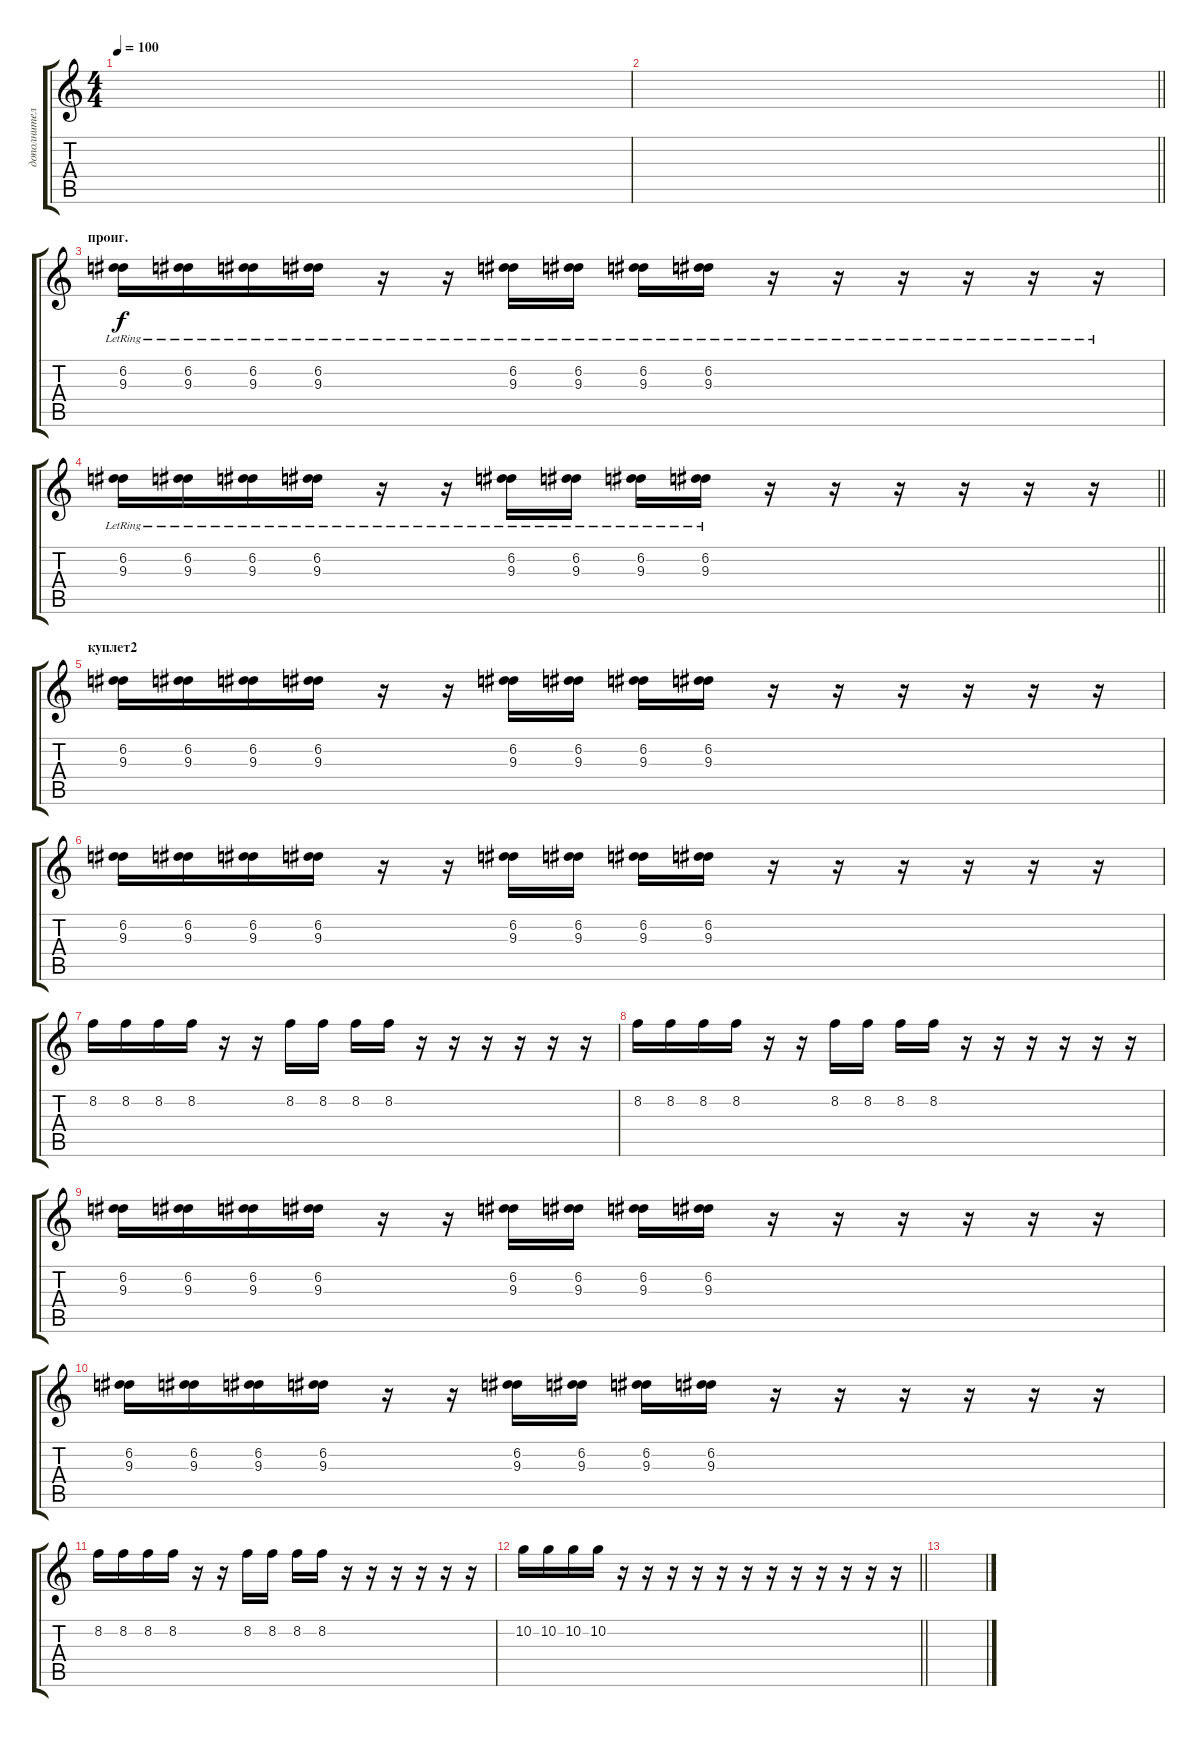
\track ("дополнительно" "дополнител") {instrument overdrivenguitar}
\staff {score tabs}
\tuning (D4 A3 F3 C3 G2 C2) {hide}
\ts (4 4)
\tempo 100
\clef g2
\ks c
|
\barLineRight lightlight
|
\section ("" "проиг.")
(6.2{lr} 9.3{lr}).16 (6.2{lr} 9.3{lr}).16 (6.2{lr} 9.3{lr}).16 (6.2{lr} 9.3{lr}).16 r.16 r.16 (6.2{lr} 9.3{lr}).16 (6.2{lr} 9.3{lr}).16 (6.2{lr} 9.3{lr}).16 (6.2{lr} 9.3{lr}).16 r.16 r.16 r.16 r.16 r.16 r.16 |
\barLineRight lightlight
(6.2{lr} 9.3{lr}).16 (6.2{lr} 9.3{lr}).16 (6.2{lr} 9.3{lr}).16 (6.2{lr} 9.3{lr}).16 r.16 r.16 (6.2{lr} 9.3{lr}).16 (6.2{lr} 9.3{lr}).16 (6.2{lr} 9.3{lr}).16 (6.2{lr} 9.3{lr}).16 r.16 r.16 r.16 r.16 r.16 r.16 |
\section ("" "куплет2")
(6.2 9.3).16 (6.2 9.3).16 (6.2 9.3).16 (6.2 9.3).16 r.16 r.16 (6.2 9.3).16 (6.2 9.3).16 (6.2 9.3).16 (6.2 9.3).16 r.16 r.16 r.16 r.16 r.16 r.16 |
(6.2 9.3).16 (6.2 9.3).16 (6.2 9.3).16 (6.2 9.3).16 r.16 r.16 (6.2 9.3).16 (6.2 9.3).16 (6.2 9.3).16 (6.2 9.3).16 r.16 r.16 r.16 r.16 r.16 r.16 |
8.2.16 8.2.16 8.2.16 8.2.16 r.16 r.16 8.2.16 8.2.16 8.2.16 8.2.16 r.16 r.16 r.16 r.16 r.16 r.16 |
8.2.16 8.2.16 8.2.16 8.2.16 r.16 r.16 8.2.16 8.2.16 8.2.16 8.2.16 r.16 r.16 r.16 r.16 r.16 r.16 |
(6.2 9.3).16 (6.2 9.3).16 (6.2 9.3).16 (6.2 9.3).16 r.16 r.16 (6.2 9.3).16 (6.2 9.3).16 (6.2 9.3).16 (6.2 9.3).16 r.16 r.16 r.16 r.16 r.16 r.16 |
(6.2 9.3).16 (6.2 9.3).16 (6.2 9.3).16 (6.2 9.3).16 r.16 r.16 (6.2 9.3).16 (6.2 9.3).16 (6.2 9.3).16 (6.2 9.3).16 r.16 r.16 r.16 r.16 r.16 r.16 |
8.2.16 8.2.16 8.2.16 8.2.16 r.16 r.16 8.2.16 8.2.16 8.2.16 8.2.16 r.16 r.16 r.16 r.16 r.16 r.16 |
\barLineRight lightlight
10.2.16 10.2.16 10.2.16 10.2.16 r.16 r.16 r.16 r.16 r.16 r.16 r.16 r.16 r.16 r.16 r.16 r.16 |
\section ("" "")
